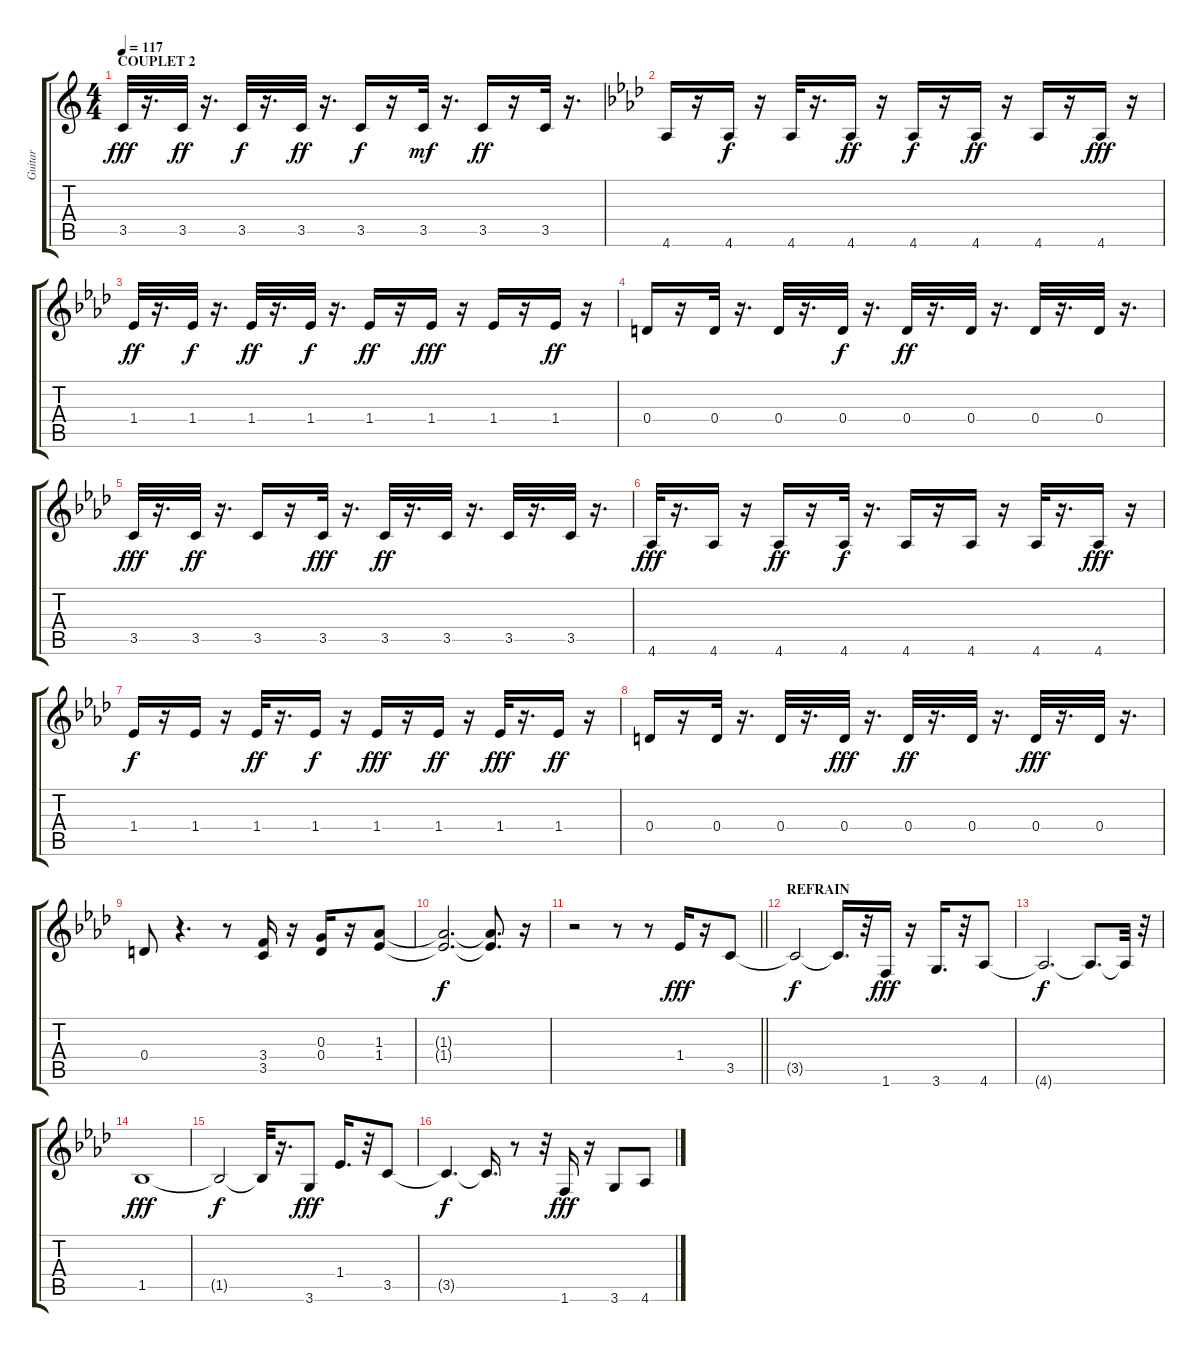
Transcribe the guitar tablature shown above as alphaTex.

\track ("Guitar" "Guitar") {instrument electricguitarmuted}
\staff {score tabs}
\tuning (E4 B3 G3 D3 A2 E2) {hide}
\ts (4 4)
\section ("" "COUPLET 2")
\tempo 117
\clef g2
\ks c
3.5.32{dy fff} r.16{d} 3.5.32{dy ff} r.16{d} 3.5.32{dy f} r.16{d} 3.5.32{dy ff} r.16{d} 3.5.16{dy f} r.16 3.5.32{dy mf} r.16{d} 3.5.16{dy ff} r.16 3.5.32 r.16{d} |
\ks ab
4.6.16 r.16 4.6.16{dy f} r.16 4.6.32 r.16{d} 4.6.16{dy ff} r.16 4.6.16{dy f} r.16 4.6.16{dy ff} r.16 4.6.16 r.16 4.6.16{dy fff} r.16 |
1.4.32{dy ff} r.16{d} 1.4.32{dy f} r.16{d} 1.4.32{dy ff} r.16{d} 1.4.32{dy f} r.16{d} 1.4.16{dy ff} r.16 1.4.16{dy fff} r.16 1.4.16 r.16 1.4.16{dy ff} r.16 |
0.4.16 r.16 0.4.32 r.16{d} 0.4.32 r.16{d} 0.4.32{dy f} r.16{d} 0.4.32{dy ff} r.16{d} 0.4.32 r.16{d} 0.4.32 r.16{d} 0.4.32 r.16{d} |
3.5.32{dy fff} r.16{d} 3.5.32{dy ff} r.16{d} 3.5.16 r.16 3.5.32{dy fff} r.16{d} 3.5.32{dy ff} r.16{d} 3.5.32 r.16{d} 3.5.32 r.16{d} 3.5.32 r.16{d} |
4.6.32{dy fff} r.16{d} 4.6.16 r.16 4.6.16{dy ff} r.16 4.6.32{dy f} r.16{d} 4.6.16 r.16 4.6.16 r.16 4.6.32 r.16{d} 4.6.16{dy fff} r.16 |
1.4.16{dy f} r.16 1.4.16 r.16 1.4.32{dy ff} r.16{d} 1.4.16{dy f} r.16 1.4.16{dy fff} r.16 1.4.16{dy ff} r.16 1.4.32{dy fff} r.16{d} 1.4.16{dy ff} r.16 |
0.4.16 r.16 0.4.32 r.16{d} 0.4.32 r.16{d} 0.4.32{dy fff} r.16{d} 0.4.32{dy ff} r.16{d} 0.4.32 r.16{d} 0.4.32{dy fff} r.16{d} 0.4.32 r.16{d} |
0.4.8 r.4{d} r.8 (3.4 3.5).16 r.16 (0.3 0.4).16 r.16 (1.3 1.4).8 |
(1.3{t} 1.4{t}).2{d dy f} (1.3{t} 1.4{t}).8{d} r.16 |
\barLineRight lightlight
r.2 r.8 r.8 1.4.16{dy fff} r.16 3.5.8 |
\section ("" "REFRAIN")
3.5{t}.2{dy f} 3.5{t}.16{d} r.32 1.6.16{dy fff} r.16 3.6.16{d} r.32 4.6.8 |
4.6{t}.2{d dy f} 4.6{t}.8{d} 4.6{t}.32 r.32 |
1.5.1{dy fff} |
1.5{t}.2{dy f} 1.5{t}.32 r.16{d} 3.6.8{dy fff} 1.4.16{d} r.32 3.5.8 |
3.5{t}.4{d dy f} 3.5{t}.16{d} r.8 r.32 1.6.16{dy fff} r.16 3.6.8 4.6.8
